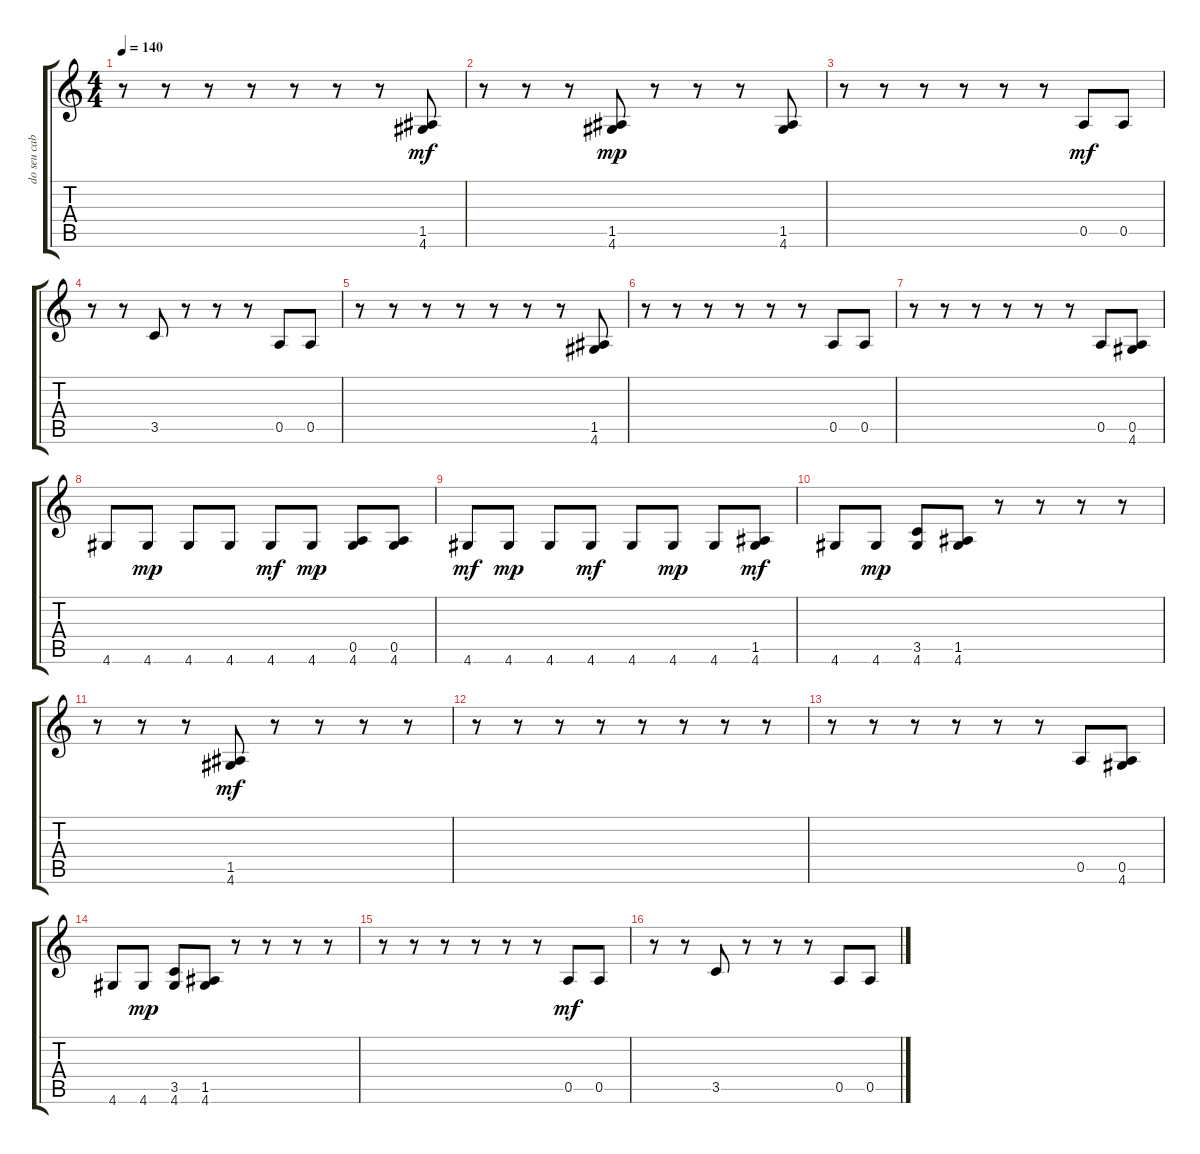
\track ("do seu cabelo" "do seu cab") {instrument acousticguitarsteel}
\staff {score tabs}
\tuning (E4 B3 G3 D3 A2 E2) {hide}
\ts (4 4)
\tempo 140
\clef g2
\ks c
r.8{dy mp} r.8 r.8 r.8 r.8 r.8 r.8 (1.5 4.6).8{dy mf} |
r.8 r.8 r.8 (1.5 4.6).8{dy mp} r.8 r.8 r.8 (1.5 4.6).8 |
r.8 r.8 r.8 r.8 r.8 r.8 0.5.8{dy mf} 0.5.8 |
r.8 r.8 3.5.8 r.8 r.8 r.8 0.5.8 0.5.8 |
r.8 r.8 r.8 r.8 r.8 r.8 r.8 (1.5 4.6).8 |
r.8 r.8 r.8 r.8 r.8 r.8 0.5.8 0.5.8 |
r.8 r.8 r.8 r.8 r.8 r.8 0.5.8 (0.5 4.6).8 |
4.6.8 4.6.8{dy mp} 4.6.8 4.6.8 4.6.8{dy mf} 4.6.8{dy mp} (0.5 4.6).8 (0.5 4.6).8 |
4.6.8{dy mf} 4.6.8{dy mp} 4.6.8 4.6.8{dy mf} 4.6.8 4.6.8{dy mp} 4.6.8 (1.5 4.6).8{dy mf} |
4.6.8 4.6.8{dy mp} (3.5 4.6).8 (1.5 4.6).8 r.8 r.8 r.8 r.8 |
r.8 r.8 r.8 (1.5 4.6).8{dy mf} r.8 r.8 r.8 r.8 |
r.8 r.8 r.8 r.8 r.8 r.8 r.8 r.8 |
r.8 r.8 r.8 r.8 r.8 r.8 0.5.8 (0.5 4.6).8 |
4.6.8 4.6.8{dy mp} (3.5 4.6).8 (1.5 4.6).8 r.8 r.8 r.8 r.8 |
r.8 r.8 r.8 r.8 r.8 r.8 0.5.8{dy mf} 0.5.8 |
r.8 r.8 3.5.8 r.8 r.8 r.8 0.5.8 0.5.8
